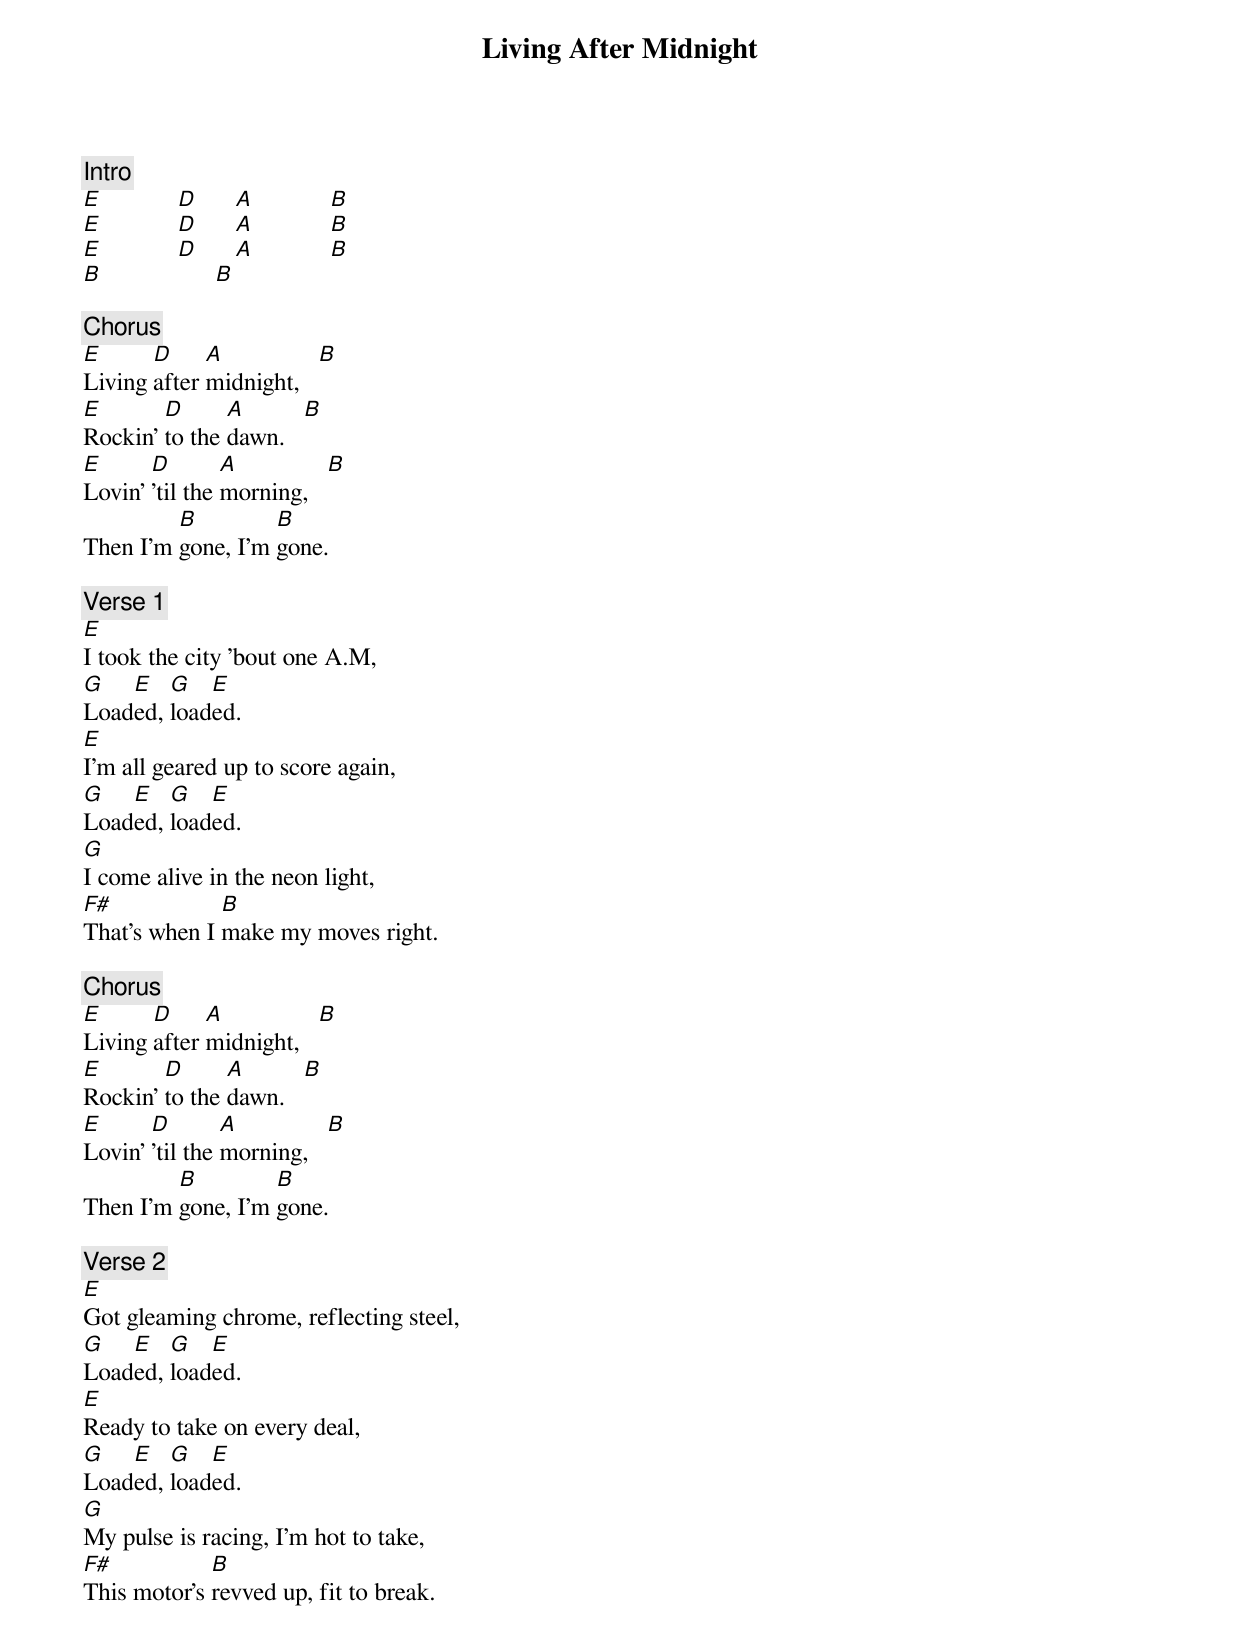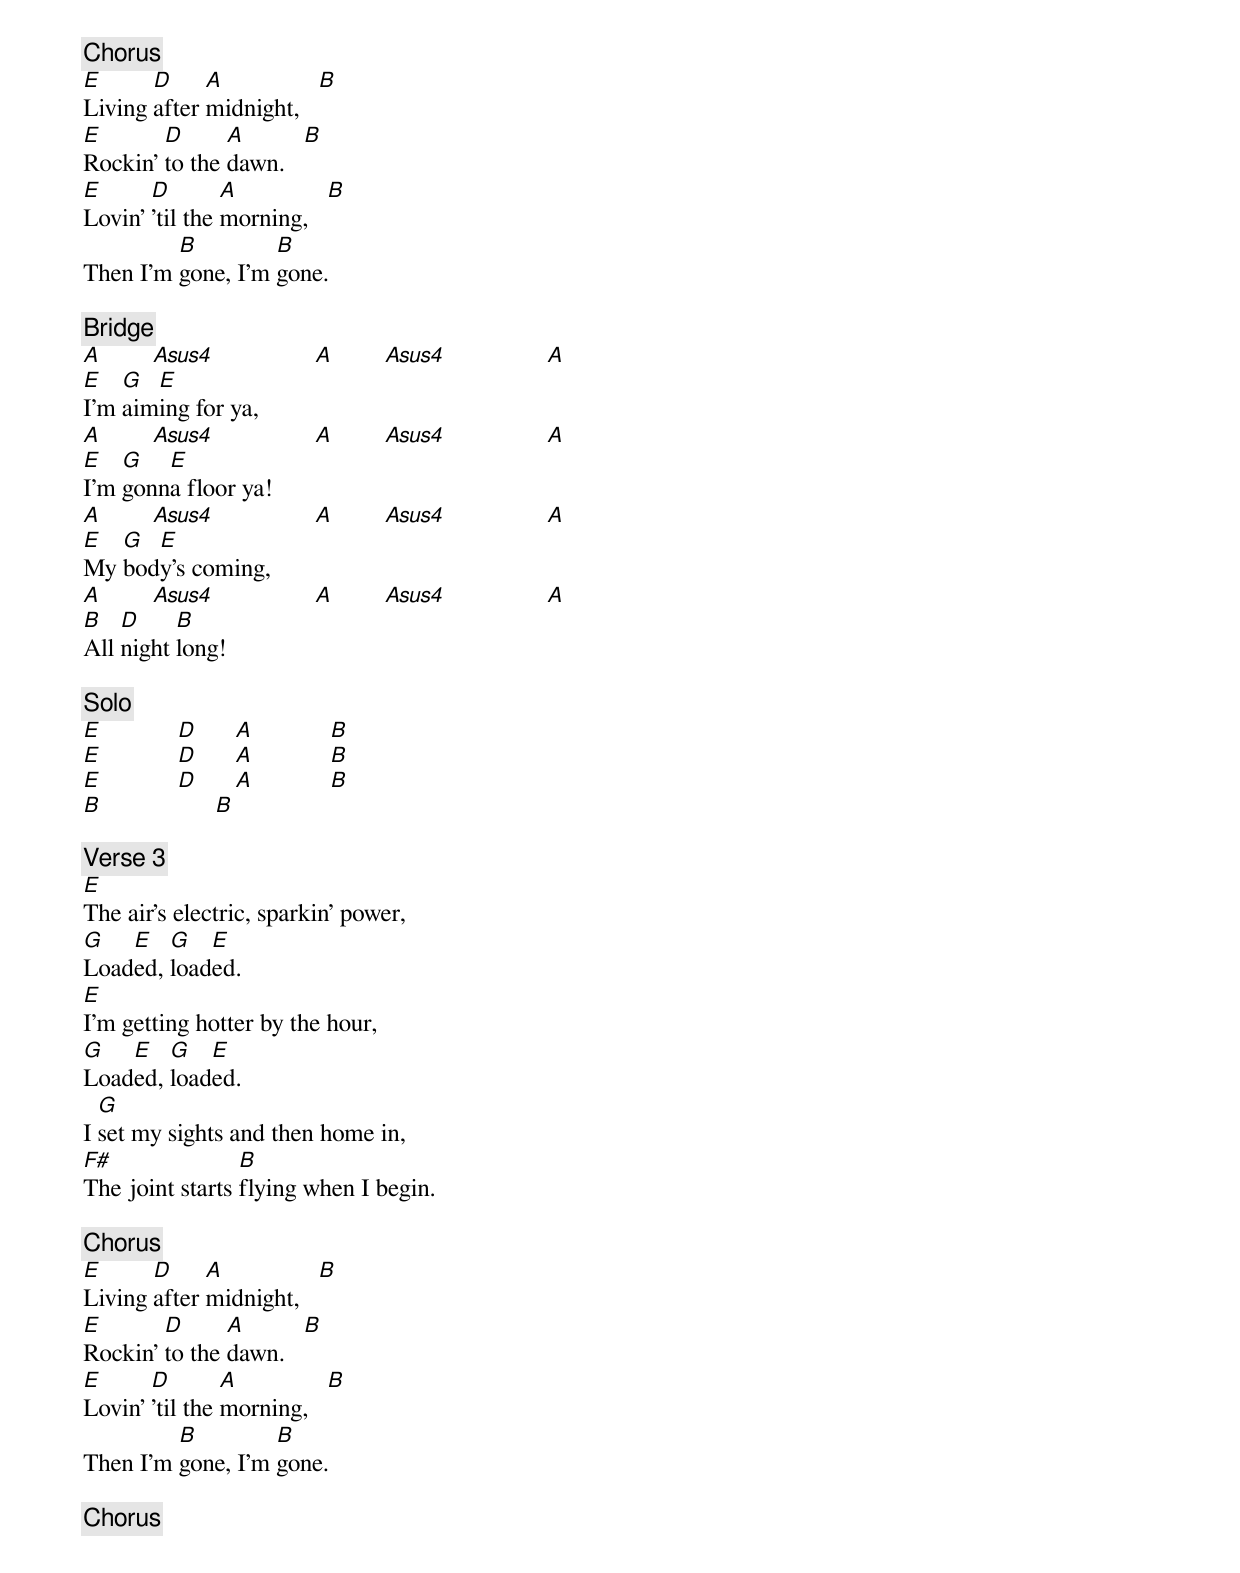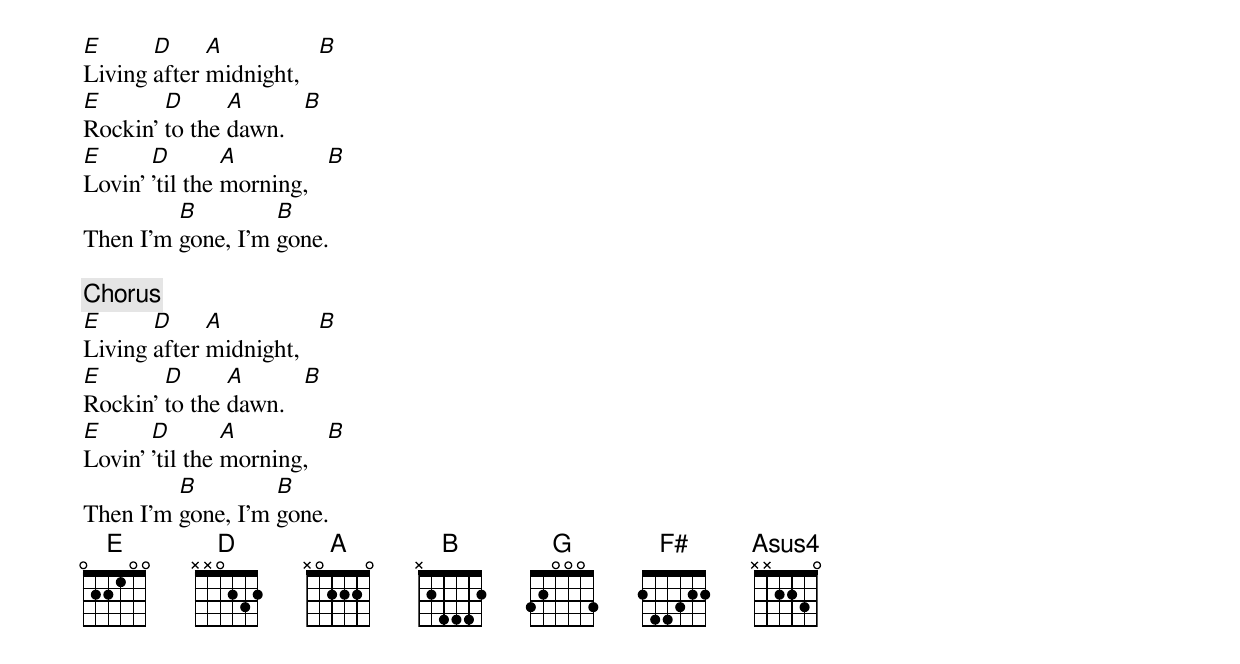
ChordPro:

{title: Living After Midnight}
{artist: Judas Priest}
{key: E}
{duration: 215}
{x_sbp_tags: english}

{c: Intro}
[E]            [D]      [A]            [B]
[E]            [D]      [A]            [B]
[E]            [D]      [A]            [B]
[B]                  [B]

{c: Chorus}
[E]Living [D]after [A]midnight,   [B]
[E]Rockin' [D]to the [A]dawn.   [B]
[E]Lovin' [D]'til the [A]morning,   [B]
Then I'm [B]gone, I'm [B]gone.

{c: Verse 1}
[E]I took the city 'bout one A.M,
[G]Load[E]ed, [G]load[E]ed.
[E]I'm all geared up to score again,
[G]Load[E]ed, [G]load[E]ed.
[G]I come alive in the neon light,
[F#]That's when I [B]make my moves right.

{c: Chorus}
[E]Living [D]after [A]midnight,   [B]
[E]Rockin' [D]to the [A]dawn.   [B]
[E]Lovin' [D]'til the [A]morning,   [B]
Then I'm [B]gone, I'm [B]gone.

{c: Verse 2}
[E]Got gleaming chrome, reflecting steel,
[G]Load[E]ed, [G]load[E]ed.
[E]Ready to take on every deal,
[G]Load[E]ed, [G]load[E]ed.
[G]My pulse is racing, I'm hot to take,
[F#]This motor's [B]revved up, fit to break.

{c: Chorus}
[E]Living [D]after [A]midnight,   [B]
[E]Rockin' [D]to the [A]dawn.   [B]
[E]Lovin' [D]'til the [A]morning,   [B]
Then I'm [B]gone, I'm [B]gone.

{c: Bridge}
[A]        [Asus4]                [A]        [Asus4]                [A]
[E]I'm [G]aim[E]ing for ya,
[A]        [Asus4]                [A]        [Asus4]                [A]
[E]I'm [G]gonn[E]a floor ya!
[A]        [Asus4]                [A]        [Asus4]                [A]
[E]My [G]bod[E]y's coming,
[A]        [Asus4]                [A]        [Asus4]                [A]
[B]All [D]night [B]long!

{c: Solo}
[E]            [D]      [A]            [B]
[E]            [D]      [A]            [B]
[E]            [D]      [A]            [B]
[B]                  [B]

{c: Verse 3}
[E]The air's electric, sparkin' power,
[G]Load[E]ed, [G]load[E]ed.
[E]I'm getting hotter by the hour,
[G]Load[E]ed, [G]load[E]ed.
I [G]set my sights and then home in,
[F#]The joint starts [B]flying when I begin.

{c: Chorus}
[E]Living [D]after [A]midnight,   [B]
[E]Rockin' [D]to the [A]dawn.   [B]
[E]Lovin' [D]'til the [A]morning,   [B]
Then I'm [B]gone, I'm [B]gone.

{c: Chorus}
[E]Living [D]after [A]midnight,   [B]
[E]Rockin' [D]to the [A]dawn.   [B]
[E]Lovin' [D]'til the [A]morning,   [B]
Then I'm [B]gone, I'm [B]gone.

{c: Chorus}
[E]Living [D]after [A]midnight,   [B]
[E]Rockin' [D]to the [A]dawn.   [B]
[E]Lovin' [D]'til the [A]morning,   [B]
Then I'm [B]gone, I'm [B]gone.
